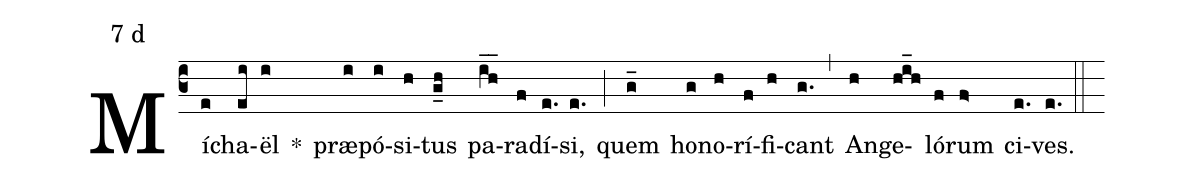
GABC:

mode:7 d;
%%
(c3) Mí(e)cha(ei)ël(i) *()  præ(i)pó(i)si(h)tus(g_h)  pa(ih__)ra(f)dí(e.)si,(e.) (;)  quem(g_) ho(g)no(h)rí(f)fi(h)cant(g.) (,)  An(h)ge(hi_h)ló(f)rum(f>) ci(e.)ves.(e.) (::)
